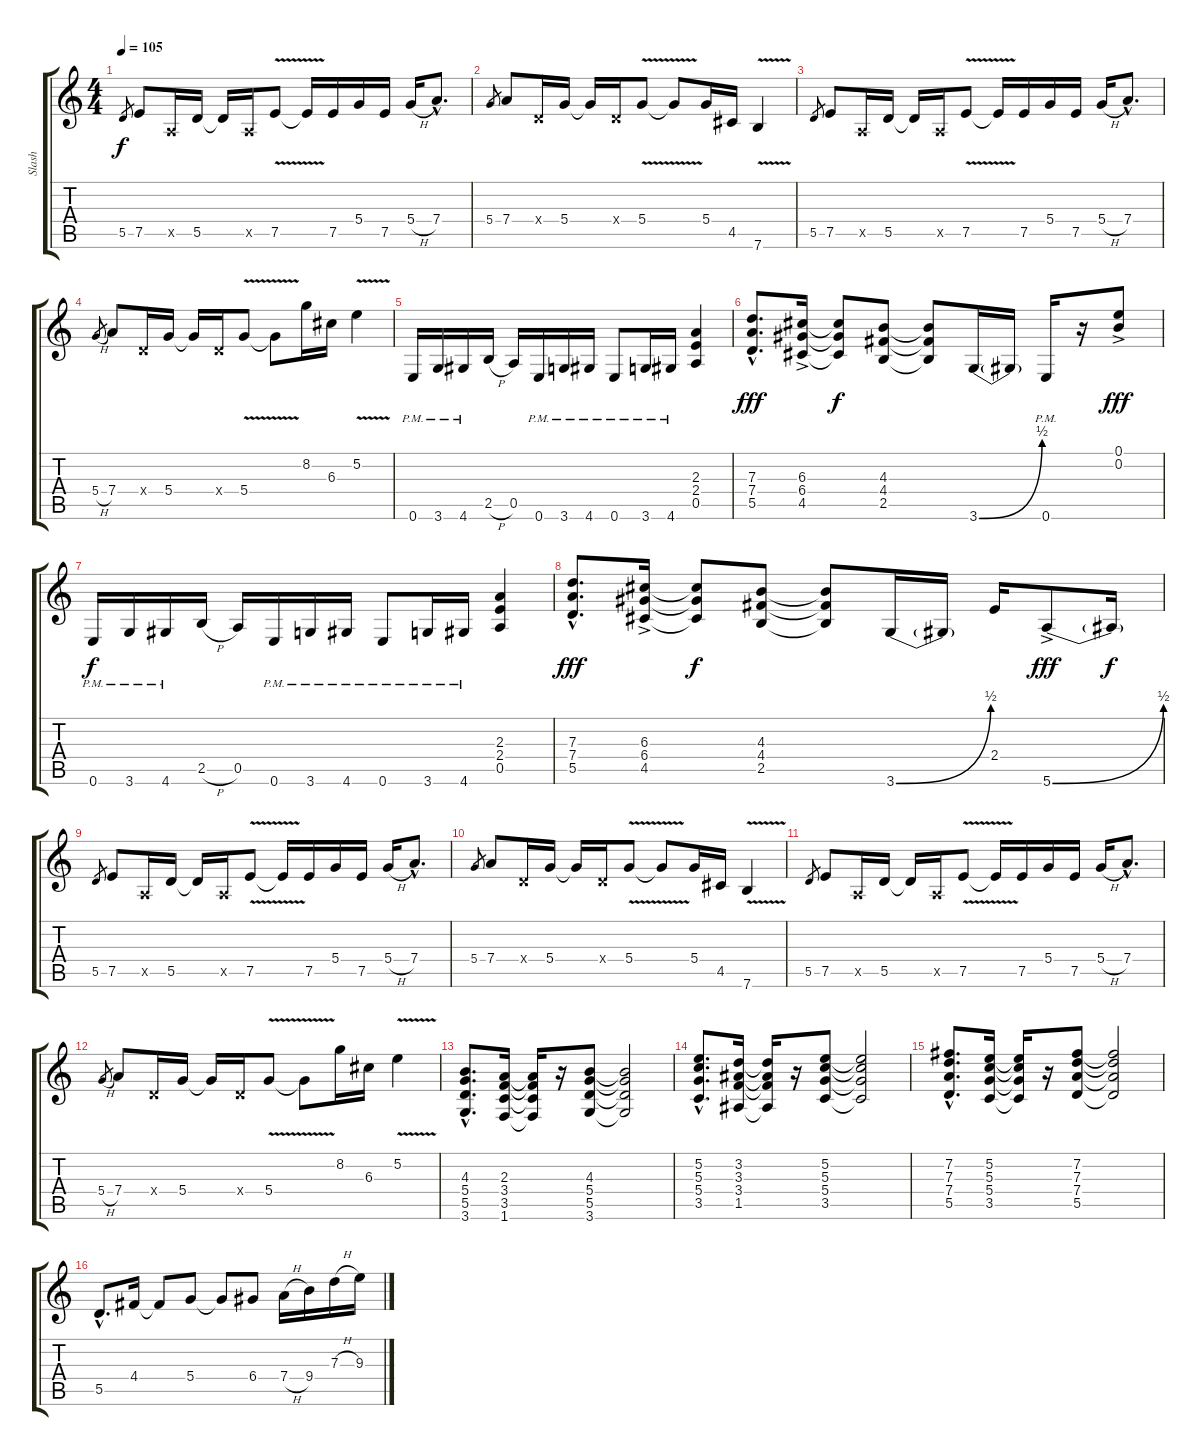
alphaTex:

\track ("Slash" "Slash") {instrument distortionguitar}
\staff {score tabs}
\tuning (E4 B3 G3 D3 A2 E2) {hide}
\ts (4 4)
\tempo 105
\clef g2
\ks c
5.5.8{gr dy f} 7.5.8 0.5{x}.16 5.5.16 5.5{t}.16 0.5{x}.16 7.5{v}.8 7.5{t}.16 7.5.16 5.4.16 7.5.16 5.4{h}.16 7.4{hac}.8{d} |
5.4.8{gr} 7.4.8 0.4{x}.16 5.4.16 5.4{t}.16 0.4{x}.16 5.4{v}.8 5.4{t}.8 5.4.16 4.5.16 7.6{v}.4 |
5.5.8{gr} 7.5.8 0.5{x}.16 5.5.16 5.5{t}.16 0.5{x}.16 7.5{v}.8 7.5{t}.16 7.5.16 5.4.16 7.5.16 5.4{h}.16 7.4{hac}.8{d} |
5.4{h}.8{gr} 7.4.8 0.4{x}.16 5.4.16 5.4{t}.16 0.4{x}.16 5.4{v}.8 5.4{t}.8 8.2.16 6.3.16 5.2{v}.4 |
0.6{pm}.16 3.6{pm}.16 4.6{pm}.16 2.5{h}.16 0.5.16 0.6{pm}.16 3.6{pm}.16 4.6{pm}.16 0.6{pm}.8 3.6{pm}.16 4.6{pm}.16 (2.3 2.4 0.5).4 |
(7.3{hac} 7.4{hac} 5.5{hac}).8{d dy fff} (6.3{ac} 6.4{ac} 4.5{ac}).16 (6.3{t} 6.4{t} 4.5{t}).8{dy f} (4.3 4.4 2.5).8 (4.3{t} 4.4{t} 2.5{t}).8 3.6{be (bend 0 0 60 2)}.16 3.6{t}.16 0.6{pm}.16 r.16 (0.1{ac} 0.2{ac}).8{dy fff} |
0.6{pm}.16{dy f} 3.6{pm}.16 4.6{pm}.16 2.5{h}.16 0.5.16 0.6{pm}.16 3.6{pm}.16 4.6{pm}.16 0.6{pm}.8 3.6{pm}.16 4.6{pm}.16 (2.3 2.4 0.5).4 |
(7.3{hac} 7.4{hac} 5.5{hac}).8{d dy fff} (6.3{ac} 6.4{ac} 4.5{ac}).16 (6.3{t} 6.4{t} 4.5{t}).8{dy f} (4.3 4.4 2.5).8 (4.3{t} 4.4{t} 2.5{t}).8 3.6{be (bend 0 0 60 2)}.16 3.6{t}.16 2.4.16 5.6{be (bend 0 0 60 2) ac}.8{dy fff} 5.6{t}.16{dy f} |
5.5.8{gr} 7.5.8 0.5{x}.16 5.5.16 5.5{t}.16 0.5{x}.16 7.5{v}.8 7.5{t}.16 7.5.16 5.4.16 7.5.16 5.4{h}.16 7.4{hac}.8{d} |
5.4.8{gr} 7.4.8 0.4{x}.16 5.4.16 5.4{t}.16 0.4{x}.16 5.4{v}.8 5.4{t}.8 5.4.16 4.5.16 7.6{v}.4 |
5.5.8{gr} 7.5.8 0.5{x}.16 5.5.16 5.5{t}.16 0.5{x}.16 7.5{v}.8 7.5{t}.16 7.5.16 5.4.16 7.5.16 5.4{h}.16 7.4{hac}.8{d} |
5.4{h}.8{gr} 7.4.8 0.4{x}.16 5.4.16 5.4{t}.16 0.4{x}.16 5.4{v}.8 5.4{t}.8 8.2.16 6.3.16 5.2{v}.4 |
(4.3{hac} 5.4{hac} 5.5{hac} 3.6{hac}).8{d} (2.3 3.4 3.5 1.6).16 (2.3{t} 3.4{t} 3.5{t} 1.6{t}).16 r.16 (4.3 5.4 5.5 3.6).8 (4.3{t} 5.4{t} 5.5{t} 3.6{t}).2 |
(5.2{hac} 5.3{hac} 5.4{hac} 3.5{hac}).8{d} (3.2 3.3 3.4 1.5).16 (3.2{t} 3.3{t} 3.4{t} 1.5{t}).16 r.16 (5.2 5.3 5.4 3.5).8 (5.2{t} 5.3{t} 5.4{t} 3.5{t}).2 |
(7.2{hac} 7.3{hac} 7.4{hac} 5.5{hac}).8{d} (5.2 5.3 5.4 3.5).16 (5.2{t} 5.3{t} 5.4{t} 3.5{t}).16 r.16 (7.2 7.3 7.4 5.5).8 (7.2{t} 7.3{t} 7.4{t} 5.5{t}).2 |
5.5{hac}.8{d} 4.4.16 4.4{t}.8 5.4.8 5.4{t}.8 6.4.8 7.4{h}.16 9.4.16 7.3{h}.16 9.3.16
